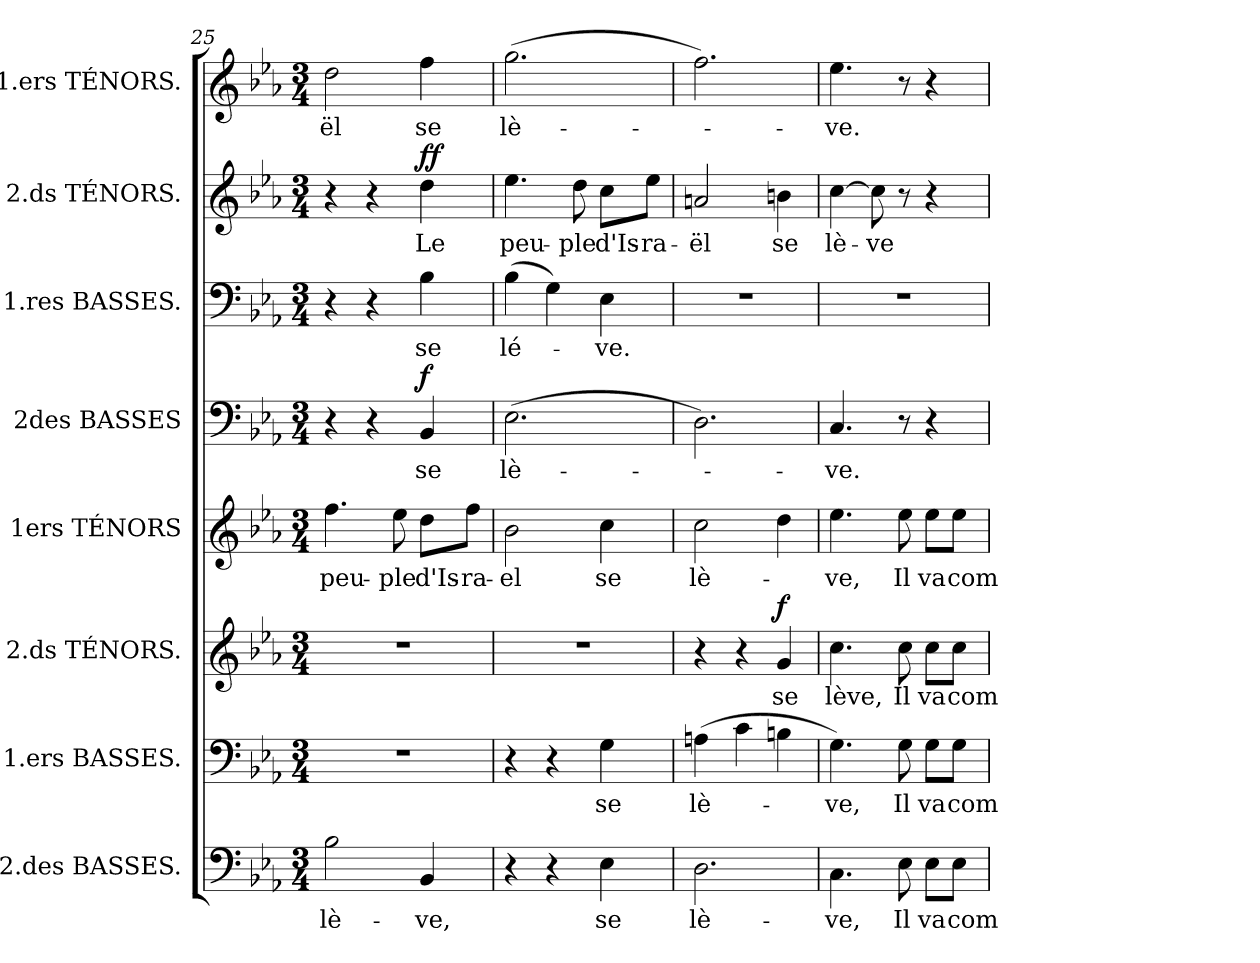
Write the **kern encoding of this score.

**kern	**text	**kern	**text	**kern	**text	**dynam	**kern	**text	**kern	**text	**dynam	**kern	**text	**kern	**text	**dynam	**kern	**text
*part8	*part8	*part7	*part7	*part6	*part6	*part6	*part5	*part5	*part4	*part4	*part4	*part3	*part3	*part2	*part2	*part2	*part1	*part1
*staff8	*staff8	*staff7	*staff7	*staff6	*staff6	*staff6	*staff5	*staff5	*staff4	*staff4	*staff4	*staff3	*staff3	*staff2	*staff2	*staff2	*staff1	*staff1
*I"2.des BASSES.	*	*I"1.ers BASSES.	*	*I"2.ds TÉNORS.	*	*	*I"1ers TÉNORS	*	*I"2des BASSES	*	*	*I"1.res BASSES.	*	*I"2.ds TÉNORS.	*	*	*I"1.ers TÉNORS.	*
*clefF4	*	*clefF4	*	*clefG2	*	*	*clefG2	*	*clefF4	*	*	*clefF4	*	*clefG2	*	*	*clefG2	*
*k[b-e-a-]	*	*k[b-e-a-]	*	*k[b-e-a-]	*	*	*k[b-e-a-]	*	*k[b-e-a-]	*	*	*k[b-e-a-]	*	*k[b-e-a-]	*	*	*k[b-e-a-]	*
*E-:	*	*E-:	*	*E-:	*	*	*E-:	*	*E-:	*	*	*E-:	*	*E-:	*	*	*E-:	*
*M3/4	*	*M3/4	*	*M3/4	*	*	*M3/4	*	*M3/4	*	*	*M3/4	*	*M3/4	*	*	*M3/4	*
=25	=25	=25	=25	=25	=25	=25	=25	=25	=25	=25	=25	=25	=25	=25	=25	=25	=25	=25
!	!LO:LY:b	!LO:N:vis=1	!	!LO:N:vis=1	!	!	!	!	!	!	!	!	!	!	!	!	!	!
!	!	!	!	!	!	!	!	!LO:LY:b	!	!	!	!	!	!	!	!	!	!
!	!	!	!	!	!	!	!	!	!	!	!	!	!	!	!	!	!	!LO:LY:b
2B-\	lè-	2.r	.	2.r	.	.	4.ff\	peu-	4r	.	.	4r	.	4r	.	.	2dd\	-ël
.	.	.	.	.	.	.	.	.	4r	.	.	4r	.	4r	.	.	.	.
!	!	!	!	!	!	!	!	!LO:LY:b	!	!	!	!	!	!	!	!	!	!
.	.	.	.	.	.	.	8ee-\	-ple	.	.	.	.	.	.	.	.	.	.
!	!LO:LY:b	!	!	!	!	!	!	!	!	!	!	!	!	!	!	!	!	!
!	!	!	!	!	!	!	!	!LO:LY:b	!	!	!	!	!	!	!	!	!	!
!	!	!	!	!	!	!	!	!	!	!LO:LY:b	!	!	!	!	!	!	!	!
!	!	!	!	!	!	!	!	!	!	!	!	!	!LO:LY:b	!	!	!	!	!
!	!	!	!	!	!	!	!	!	!	!	!	!	!	!	!LO:LY:b	!	!	!
!	!	!	!	!	!	!	!	!	!	!	!LO:DY:a	!	!	!	!	!LO:DY:a	!	!LO:LY:b
!	!	!	!	!	!	!	!	!	!	!	!	!	!	!	!	!LO:DY:n=1:b	!	!
4BB-/	-ve,	.	.	.	.	.	8dd\L	d'Is-	4BB-/	se	f	4B-\	se	4dd\	Le	f f	4ff\	se
!	!	!	!	!	!	!	!	!LO:LY:b	!	!	!	!	!	!	!	!	!	!
.	.	.	.	.	.	.	8ff\J	-ra-	.	.	.	.	.	.	.	.	.	.
!!LO:LB:g=z
=26	=26	=26	=26	=26	=26	=26	=26	=26	=26	=26	=26	=26	=26	=26	=26	=26	=26	=26
!	!	!	!	!LO:N:vis=1	!	!	!	!	!	!	!	!	!	!	!	!	!	!
!	!	!	!	!	!	!	!	!LO:LY:b	!	!	!	!	!	!	!	!	!	!
!	!	!	!	!	!	!	!	!	!	!LO:LY:b	!	!	!	!	!	!	!	!
!	!	!	!	!	!	!	!	!	!	!	!	!	!LO:LY:b	!	!	!	!	!
!	!	!	!	!	!	!	!	!	!	!	!	!	!	!	!LO:LY:b	!	!	!
!	!	!	!	!	!	!	!	!	!	!	!	!	!	!	!	!	!	!LO:LY:b
4r	.	4r	.	2.r	.	.	2b-\	-el	(>2.E-\	lè-	.	(>4B-\	lé-	4.ee-\	peu-	.	(>2.gg\	lè-
4r	.	4r	.	.	.	.	.	.	.	.	.	4G\)	.	.	.	.	.	.
!	!	!	!	!	!	!	!	!	!	!	!	!	!	!	!LO:LY:b	!	!	!
.	.	.	.	.	.	.	.	.	.	.	.	.	.	8dd\	-ple	.	.	.
!	!LO:LY:b	!	!	!	!	!	!	!	!	!	!	!	!	!	!	!	!	!
!	!	!	!LO:LY:b	!	!	!	!	!	!	!	!	!	!	!	!	!	!	!
!	!	!	!	!	!	!	!	!LO:LY:b	!	!	!	!	!	!	!	!	!	!
!	!	!	!	!	!	!	!	!	!	!	!	!	!LO:LY:b	!	!	!	!	!
!	!	!	!	!	!	!	!	!	!	!	!	!	!	!	!LO:LY:b	!	!	!
4E-\	se	4G\	se	.	.	.	4cc\	se	.	.	.	4E-\	-ve.	8cc\L	d'Is-	.	.	.
!	!	!	!	!	!	!	!	!	!	!	!	!	!	!	!LO:LY:b	!	!	!
.	.	.	.	.	.	.	.	.	.	.	.	.	.	8ee-\J	-ra-	.	.	.
=27	=27	=27	=27	=27	=27	=27	=27	=27	=27	=27	=27	=27	=27	=27	=27	=27	=27	=27
!	!LO:LY:b	!	!	!	!	!	!	!	!	!	!	!	!	!	!	!	!	!
!	!	!	!LO:LY:b	!	!	!	!	!	!	!	!	!	!	!	!	!	!	!
!	!	!	!	!	!	!	!	!LO:LY:b	!	!	!	!LO:N:vis=1	!	!	!	!	!	!
!	!	!	!	!	!	!	!	!	!	!	!	!	!	!	!LO:LY:b	!	!	!
2.D\	lè-	(>4An\	lè-	4r	.	.	2cc\	lè-	2.D\)	.	.	2.r	.	2an/	-ël	.	2.ff\)	.
.	.	4c\	.	4r	.	.	.	.	.	.	.	.	.	.	.	.	.	.
!	!	!	!	!	!LO:LY:b	!	!	!	!	!	!	!	!	!	!	!	!	!
!	!	!	!	!	!	!LO:DY:a	!	!	!	!	!	!	!	!	!LO:LY:b	!	!	!
.	.	4Bn\	.	4g/	se	f	4dd\	.	.	.	.	.	.	4bn\	se	.	.	.
=28	=28	=28	=28	=28	=28	=28	=28	=28	=28	=28	=28	=28	=28	=28	=28	=28	=28	=28
!	!LO:LY:b	!	!	!	!	!	!	!	!	!	!	!	!	!	!	!	!	!
!	!	!	!LO:LY:b	!	!	!	!	!	!	!	!	!	!	!	!	!	!	!
!	!	!	!	!	!LO:LY:b	!	!	!	!	!	!	!	!	!	!	!	!	!
!	!	!	!	!	!	!	!	!LO:LY:b	!	!	!	!	!	!	!	!	!	!
!	!	!	!	!	!	!	!	!	!	!LO:LY:b	!	!LO:N:vis=1	!	!	!	!	!	!
!	!	!	!	!	!	!	!	!	!	!	!	!	!	!	!LO:LY:b	!	!	!
!	!	!	!	!	!	!	!	!	!	!	!	!	!	!	!	!	!	!LO:LY:b
4.C\	-ve,	4.G\)	-ve,	4.cc\	lève,	.	4.ee-\	-ve,	4.C/	-ve.	.	2.r	.	[>4cc\	lè-	.	4.ee-\	-ve.
!	!	!	!	!	!	!	!	!	!	!	!	!	!	!	!LO:LY:b	!	!	!
.	.	.	.	.	.	.	.	.	.	.	.	.	.	8cc\]	-ve	.	.	.
!	!LO:LY:b	!	!	!	!	!	!	!	!	!	!	!	!	!	!	!	!	!
!	!	!	!LO:LY:b	!	!	!	!	!	!	!	!	!	!	!	!	!	!	!
!	!	!	!	!	!LO:LY:b	!	!	!	!	!	!	!	!	!	!	!	!	!
!	!	!	!	!	!	!	!	!LO:LY:b	!	!	!	!	!	!	!	!	!	!
8E-\	Il	8G\	Il	8cc\	Il	.	8ee-\	Il	8r	.	.	.	.	8r	.	.	8r	.
!	!LO:LY:b	!	!	!	!	!	!	!	!	!	!	!	!	!	!	!	!	!
!	!	!	!LO:LY:b	!	!	!	!	!	!	!	!	!	!	!	!	!	!	!
!	!	!	!	!	!LO:LY:b	!	!	!	!	!	!	!	!	!	!	!	!	!
!	!	!	!	!	!	!	!	!LO:LY:b	!	!	!	!	!	!	!	!	!	!
8E-\L	va	8G\L	va	8cc\L	va	.	8ee-\L	va	4r	.	.	.	.	4r	.	.	4r	.
!	!LO:LY:b	!	!	!	!	!	!	!	!	!	!	!	!	!	!	!	!	!
!	!	!	!LO:LY:b	!	!	!	!	!	!	!	!	!	!	!	!	!	!	!
!	!	!	!	!	!LO:LY:b	!	!	!	!	!	!	!	!	!	!	!	!	!
!	!	!	!	!	!	!	!	!LO:LY:b	!	!	!	!	!	!	!	!	!	!
8E-\J	com-	8G\J	com-	8cc\J	com-	.	8ee-\J	com-	.	.	.	.	.	.	.	.	.	.
=	=	=	=	=	=	=	=	=	=	=	=	=	=	=	=	=	=	=
*-	*-	*-	*-	*-	*-	*-	*-	*-	*-	*-	*-	*-	*-	*-	*-	*-	*-	*-
